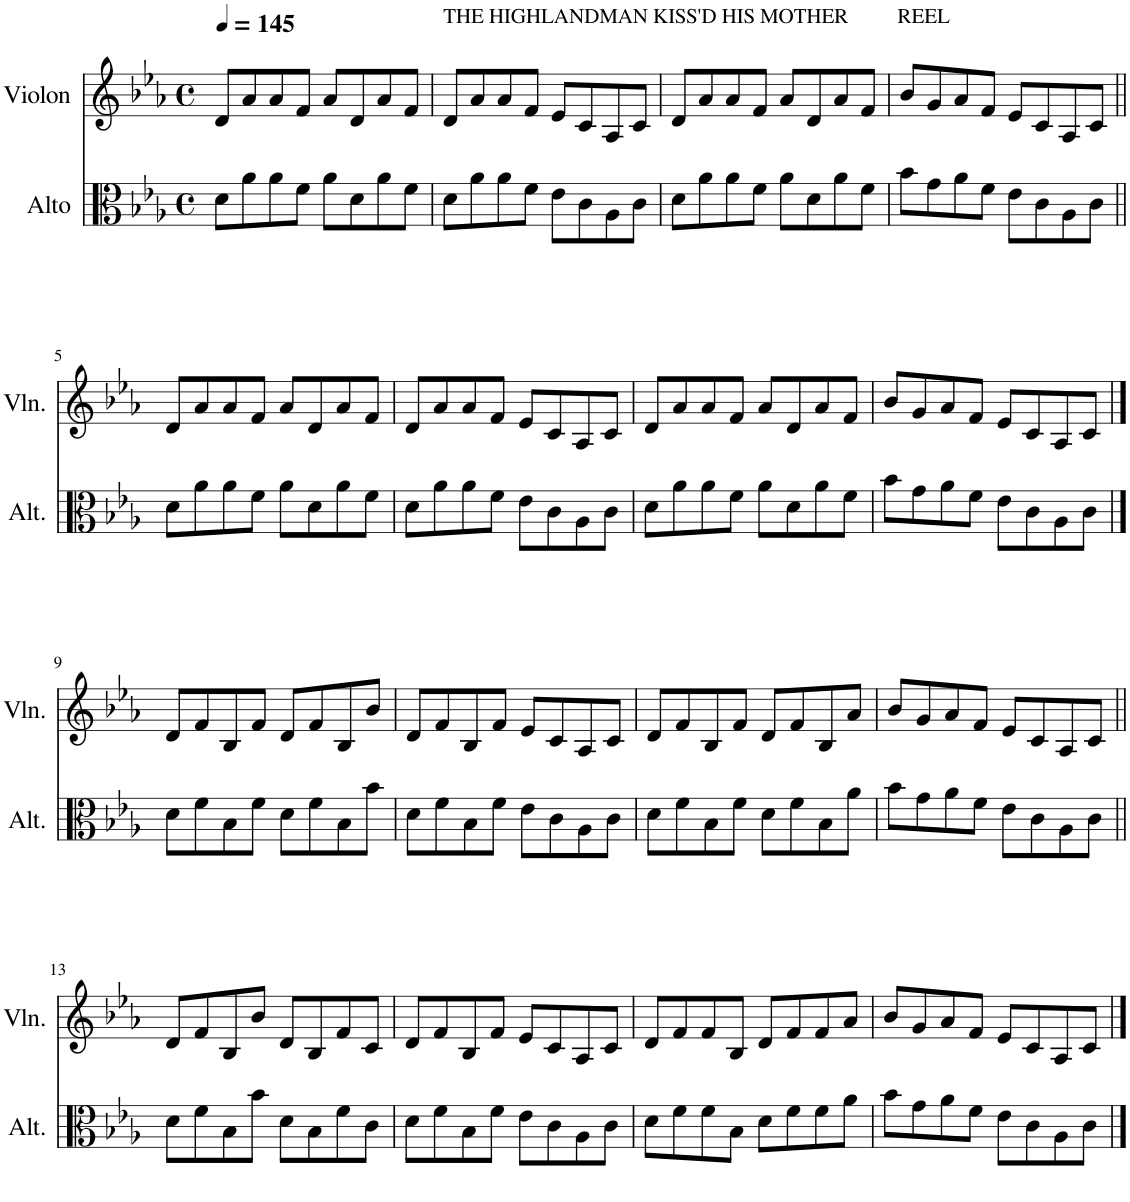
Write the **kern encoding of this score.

**kern	**kern
*part2	*part1
*staff2	*staff1
*I"Alto	*I"Violon
*I'Alt.	*I'Vln.
*clefC3	*clefG2
*k[b-e-a-]	*k[b-e-a-]
*M4/4	*M4/4
*met(c)	*met(c)
*MM145	*MM145
=1	=1
8d\L	8d/L
8a-\	8a-/
8a-\	8a-/
8f\J	8f/J
8a-\L	8a-/L
8d\	8d/
8a-\	8a-/
8f\J	8f/J
=2	=2
!	!LO:TX:a:t=THE HIGHLANDMAN KISS'D HIS MOTHER
8d\L	8d/L
8a-\	8a-/
8a-\	8a-/
8f\J	8f/J
8e-\L	8e-/L
8c\	8c/
8A-\	8A-/
8c\J	8c/J
=3	=3
8d\L	8d/L
8a-\	8a-/
8a-\	8a-/
8f\J	8f/J
8a-\L	8a-/L
8d\	8d/
8a-\	8a-/
8f\J	8f/J
=4	=4
!	!LO:TX:a:t=REEL
8b-\L	8b-/L
8g\	8g/
8a-\	8a-/
8f\J	8f/J
8e-\L	8e-/L
8c\	8c/
8A-\	8A-/
8c\J	8c/J
!!LO:LB:g=z
=5||	=5||
8d\L	8d/L
8a-\	8a-/
8a-\	8a-/
8f\J	8f/J
8a-\L	8a-/L
8d\	8d/
8a-\	8a-/
8f\J	8f/J
=6	=6
8d\L	8d/L
8a-\	8a-/
8a-\	8a-/
8f\J	8f/J
8e-\L	8e-/L
8c\	8c/
8A-\	8A-/
8c\J	8c/J
=7	=7
8d\L	8d/L
8a-\	8a-/
8a-\	8a-/
8f\J	8f/J
8a-\L	8a-/L
8d\	8d/
8a-\	8a-/
8f\J	8f/J
=8	=8
8b-\L	8b-/L
8g\	8g/
8a-\	8a-/
8f\J	8f/J
8e-\L	8e-/L
8c\	8c/
8A-\	8A-/
8c\J	8c/J
!!LO:LB:g=z
==9	==9
8d\L	8d/L
8f\	8f/
8B-\	8B-/
8f\J	8f/J
8d\L	8d/L
8f\	8f/
8B-\	8B-/
8b-\J	8b-/J
=10	=10
8d\L	8d/L
8f\	8f/
8B-\	8B-/
8f\J	8f/J
8e-\L	8e-/L
8c\	8c/
8A-\	8A-/
8c\J	8c/J
=11	=11
8d\L	8d/L
8f\	8f/
8B-\	8B-/
8f\J	8f/J
8d\L	8d/L
8f\	8f/
8B-\	8B-/
8a-\J	8a-/J
=12	=12
8b-\L	8b-/L
8g\	8g/
8a-\	8a-/
8f\J	8f/J
8e-\L	8e-/L
8c\	8c/
8A-\	8A-/
8c\J	8c/J
!!LO:LB:g=z
=13||	=13||
8d\L	8d/L
8f\	8f/
8B-\	8B-/
8b-\J	8b-/J
8d\L	8d/L
8B-\	8B-/
8f\	8f/
8c\J	8c/J
=14	=14
8d\L	8d/L
8f\	8f/
8B-\	8B-/
8f\J	8f/J
8e-\L	8e-/L
8c\	8c/
8A-\	8A-/
8c\J	8c/J
=15	=15
8d\L	8d/L
8f\	8f/
8f\	8f/
8B-\J	8B-/J
8d\L	8d/L
8f\	8f/
8f\	8f/
8a-\J	8a-/J
=16	=16
8b-\L	8b-/L
8g\	8g/
8a-\	8a-/
8f\J	8f/J
8e-\L	8e-/L
8c\	8c/
8A-\	8A-/
8c\J	8c/J
==	==
*-	*-
